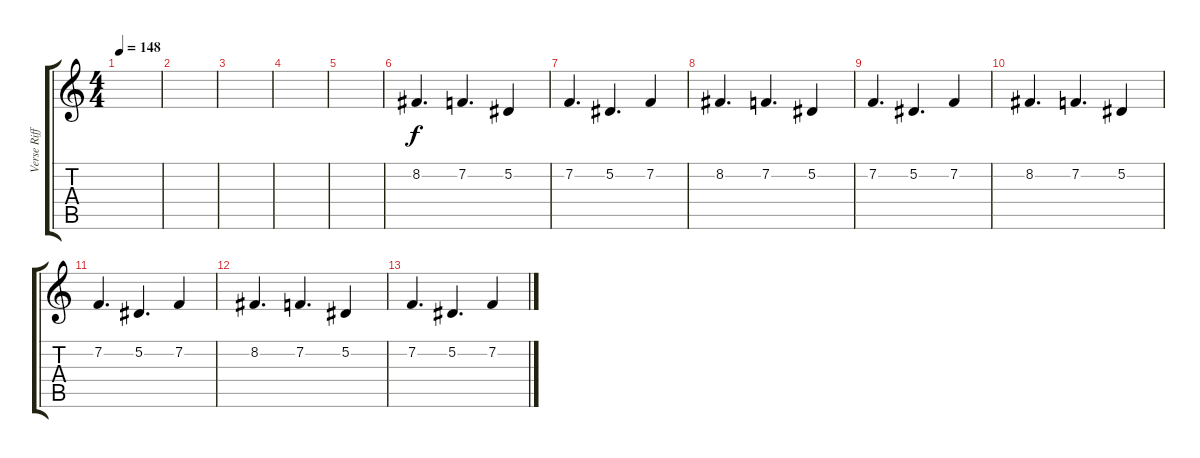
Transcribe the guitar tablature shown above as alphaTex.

\track ("Verse Riff / Bridge / Outro" "Verse Riff") {instrument pad3polysynth}
\staff {score tabs}
\tuning (Eb4 Bb3 Gb3 Db3 Ab2 Eb2) {hide}
\ts (4 4)
\tempo 148
\clef g2
\ks c
|
|
|
|
|
8.2.4{d} 7.2.4{d} 5.2.4 |
7.2.4{d} 5.2.4{d} 7.2.4 |
8.2.4{d} 7.2.4{d} 5.2.4 |
7.2.4{d} 5.2.4{d} 7.2.4 |
8.2.4{d} 7.2.4{d} 5.2.4 |
7.2.4{d} 5.2.4{d} 7.2.4 |
8.2.4{d} 7.2.4{d} 5.2.4 |
7.2.4{d} 5.2.4{d} 7.2.4
